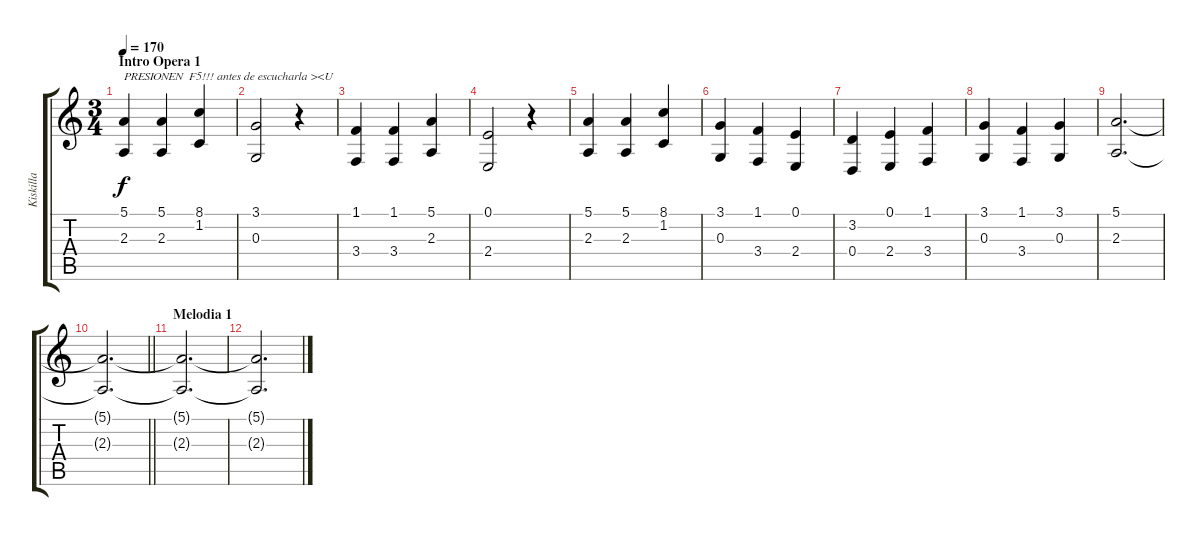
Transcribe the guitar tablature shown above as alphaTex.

\track ("Kiskilla" "Kiskilla") {instrument acousticgrandpiano}
\staff {score tabs}
\tuning (E4 B3 G3 D3 A2 E2) {hide}
\ts (3 4)
\section ("" "Intro Opera 1")
\tempo 170
\clef g2
\ks c
(5.1 2.3).4{txt "PRESIONEN  F5!!! antes de escucharla ><U" dy f instrument acousticgrandpiano} (5.1 2.3).4 (8.1 1.2).4 |
(3.1 0.3).2 r.4 |
(1.1 3.4).4 (1.1 3.4).4 (5.1 2.3).4 |
(0.1 2.4).2 r.4 |
(5.1 2.3).4 (5.1 2.3).4 (8.1 1.2).4 |
(3.1 0.3).4 (1.1 3.4).4 (0.1 2.4).4 |
(3.2 0.4).4 (0.1 2.4).4 (1.1 3.4).4 |
(3.1 0.3).4 (1.1 3.4).4 (3.1 0.3).4 |
(5.1 2.3).2{d} |
\barLineRight lightlight
(5.1{t} 2.3{t}).2{d volume 0} |
\section ("" "Melodia 1")
(5.1{t} 2.3{t}).2{d} |
(5.1{t} 2.3{t}).2{d}
